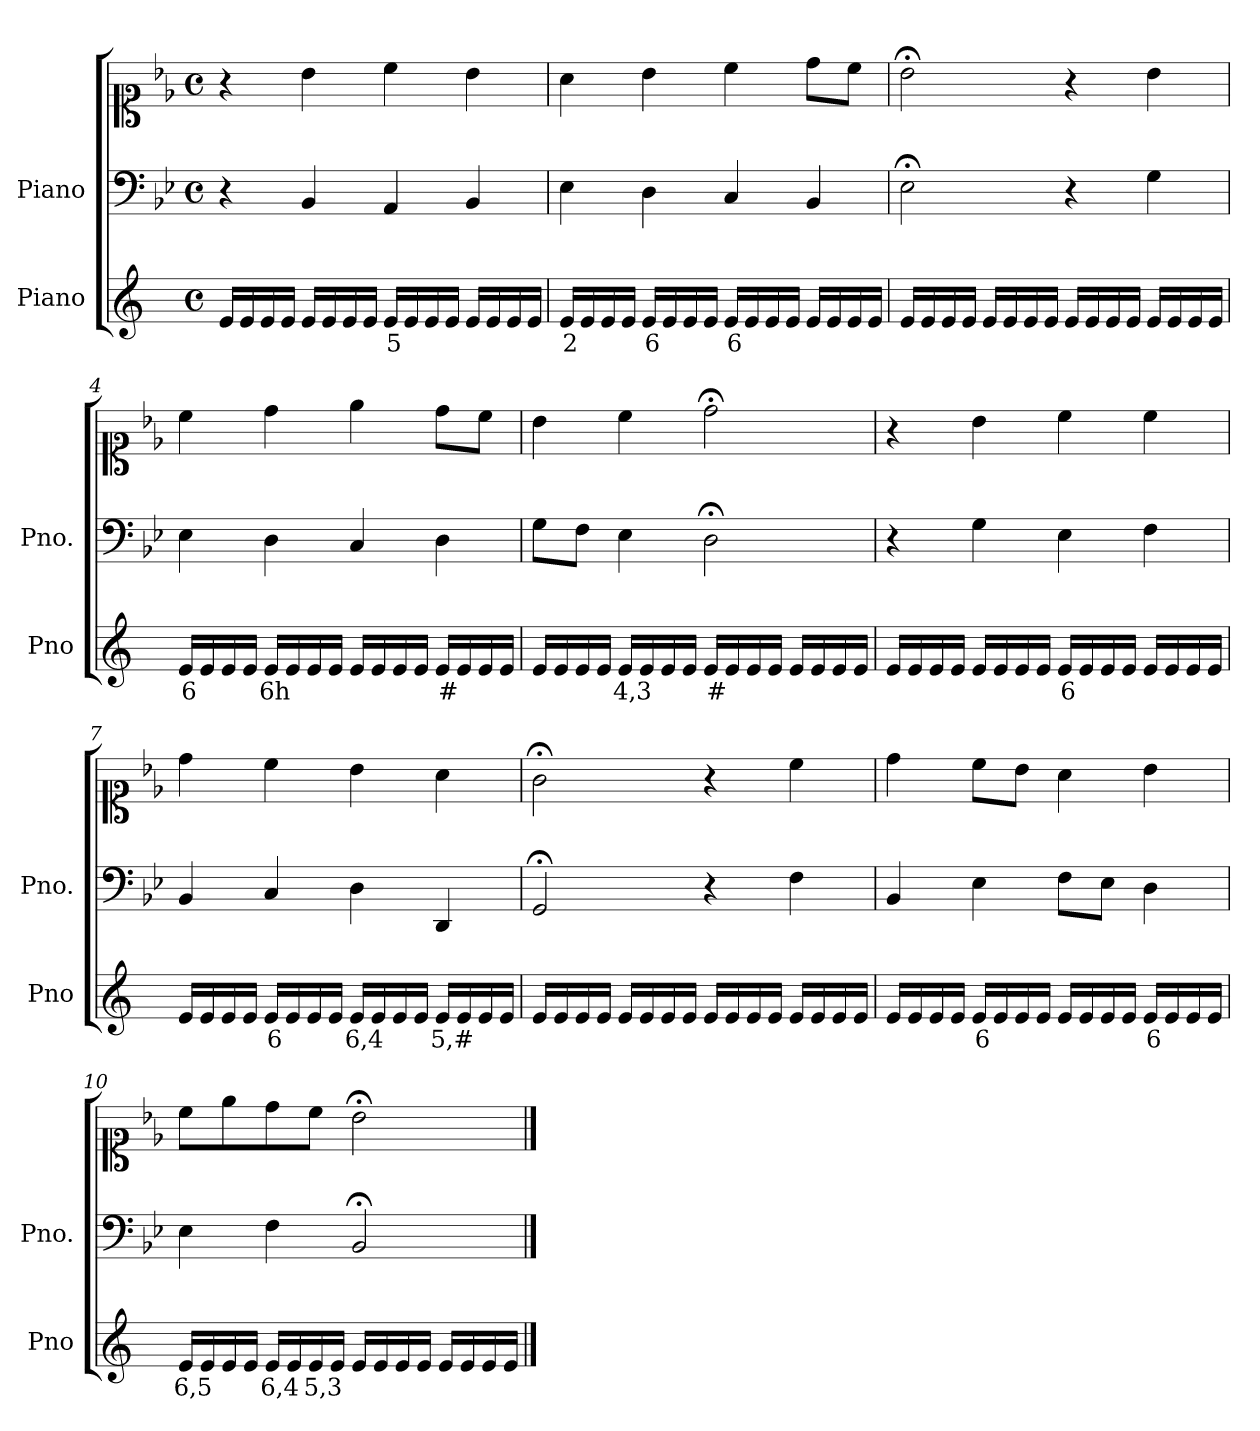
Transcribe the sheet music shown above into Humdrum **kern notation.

**kern	**text	**kern	**kern
*part2	*part2	*part1	*part1
*staff3	*staff3	*staff2	*staff1
*I"Piano	*	*I"Piano	*
*I'Pno	*	*I'Pno.	*
*clefG2	*	*clefF4	*clefC1
*k[]	*	*k[b-e-]	*k[b-e-]
*M4/4	*	*M4/4	*M4/4
*met(c)	*	*met(c)	*met(c)
=1	=1	=1	=1
16e/LL	.	4r	4r
16e/	.	.	.
16e/	.	.	.
16e/JJ	.	.	.
16e/LL	.	4BB-/	4b-\
16e/	.	.	.
16e/	.	.	.
16e/JJ	.	.	.
!	!LO:LY:b	!	!
16e/LL	5	4AA/	4cc\
16e/	.	.	.
16e/	.	.	.
16e/JJ	.	.	.
16e/LL	.	4BB-/	4b-\
16e/	.	.	.
16e/	.	.	.
16e/JJ	.	.	.
=2	=2	=2	=2
!	!LO:LY:b	!	!
16e/LL	2	4E-\	4a\
16e/	.	.	.
16e/	.	.	.
16e/JJ	.	.	.
!	!LO:LY:b	!	!
16e/LL	6	4D\	4b-\
16e/	.	.	.
16e/	.	.	.
16e/JJ	.	.	.
!	!LO:LY:b	!	!
16e/LL	6	4C/	4cc\
16e/	.	.	.
16e/	.	.	.
16e/JJ	.	.	.
16e/LL	.	4BB-/	8dd\L
16e/	.	.	.
16e/	.	.	8cc\J
16e/JJ	.	.	.
=3	=3	=3	=3
16e/LL	.	2E-;<\	2b-;<\
16e/	.	.	.
16e/	.	.	.
16e/JJ	.	.	.
16e/LL	.	.	.
16e/	.	.	.
16e/	.	.	.
16e/JJ	.	.	.
16e/LL	.	4r	4r
16e/	.	.	.
16e/	.	.	.
16e/JJ	.	.	.
16e/LL	.	4G\	4b-\
16e/	.	.	.
16e/	.	.	.
16e/JJ	.	.	.
=4	=4	=4	=4
!	!LO:LY:b	!	!
16e/LL	6	4E-\	4cc\
16e/	.	.	.
16e/	.	.	.
16e/JJ	.	.	.
!	!LO:LY:b	!	!
16e/LL	6h	4D\	4dd\
16e/	.	.	.
16e/	.	.	.
16e/JJ	.	.	.
16e/LL	.	4C/	4ee-\
16e/	.	.	.
16e/	.	.	.
16e/JJ	.	.	.
!	!LO:LY:b	!	!
16e/LL	#	4D\	8dd\L
16e/	.	.	.
16e/	.	.	8cc\J
16e/JJ	.	.	.
=5	=5	=5	=5
16e/LL	.	8G\L	4b-\
16e/	.	.	.
!	!LO:LY:b	!	!
16e/	_	8F\J	.
16e/JJ	.	.	.
!	!LO:LY:b	!	!
16e/LL	4,3	4E-\	4cc\
16e/	.	.	.
16e/	.	.	.
16e/JJ	.	.	.
!	!LO:LY:b	!	!
16e/LL	#	2D;<\	2dd;<\
16e/	.	.	.
16e/	.	.	.
16e/JJ	.	.	.
16e/LL	.	.	.
16e/	.	.	.
16e/	.	.	.
16e/JJ	.	.	.
=6	=6	=6	=6
16e/LL	.	4r	4r
16e/	.	.	.
16e/	.	.	.
16e/JJ	.	.	.
16e/LL	.	4G\	4b-\
16e/	.	.	.
16e/	.	.	.
16e/JJ	.	.	.
!	!LO:LY:b	!	!
16e/LL	6	4E-\	4cc\
16e/	.	.	.
16e/	.	.	.
16e/JJ	.	.	.
16e/LL	.	4F\	4cc\
16e/	.	.	.
16e/	.	.	.
16e/JJ	.	.	.
=7	=7	=7	=7
16e/LL	.	4BB-/	4dd\
16e/	.	.	.
16e/	.	.	.
16e/JJ	.	.	.
!	!LO:LY:b	!	!
16e/LL	6	4C/	4cc\
16e/	.	.	.
16e/	.	.	.
16e/JJ	.	.	.
!	!LO:LY:b	!	!
16e/LL	6,4	4D\	4b-\
16e/	.	.	.
16e/	.	.	.
16e/JJ	.	.	.
!	!LO:LY:b	!	!
16e/LL	5,#	4DD/	4a\
16e/	.	.	.
16e/	.	.	.
16e/JJ	.	.	.
=8	=8	=8	=8
16e/LL	.	2GG;</	2g;<\
16e/	.	.	.
16e/	.	.	.
16e/JJ	.	.	.
16e/LL	.	.	.
16e/	.	.	.
16e/	.	.	.
16e/JJ	.	.	.
16e/LL	.	4r	4r
16e/	.	.	.
16e/	.	.	.
16e/JJ	.	.	.
16e/LL	.	4F\	4cc\
16e/	.	.	.
16e/	.	.	.
16e/JJ	.	.	.
=9	=9	=9	=9
16e/LL	.	4BB-/	4dd\
16e/	.	.	.
16e/	.	.	.
16e/JJ	.	.	.
!	!LO:LY:b	!	!
16e/LL	6	4E-\	8cc\L
16e/	.	.	.
16e/	.	.	8b-\J
16e/JJ	.	.	.
16e/LL	.	8F\L	4a\
16e/	.	.	.
!	!LO:LY:b	!	!
16e/	_	8E-\J	.
16e/JJ	.	.	.
!	!LO:LY:b	!	!
16e/LL	6	4D\	4b-\
16e/	.	.	.
16e/	.	.	.
16e/JJ	.	.	.
=10	=10	=10	=10
!	!LO:LY:b	!	!
16e/LL	6,5	4E-\	8cc\L
16e/	.	.	.
16e/	.	.	8ee-\
16e/JJ	.	.	.
!	!LO:LY:b	!	!
16e/LL	6,4	4F\	8dd\
16e/	.	.	.
!	!LO:LY:b	!	!
16e/	5,3	.	8cc\J
16e/JJ	.	.	.
16e/LL	.	2BB-;</	2b-;<\
16e/	.	.	.
16e/	.	.	.
16e/JJ	.	.	.
16e/LL	.	.	.
16e/	.	.	.
16e/	.	.	.
16e/JJ	.	.	.
==	==	==	==
*-	*-	*-	*-
